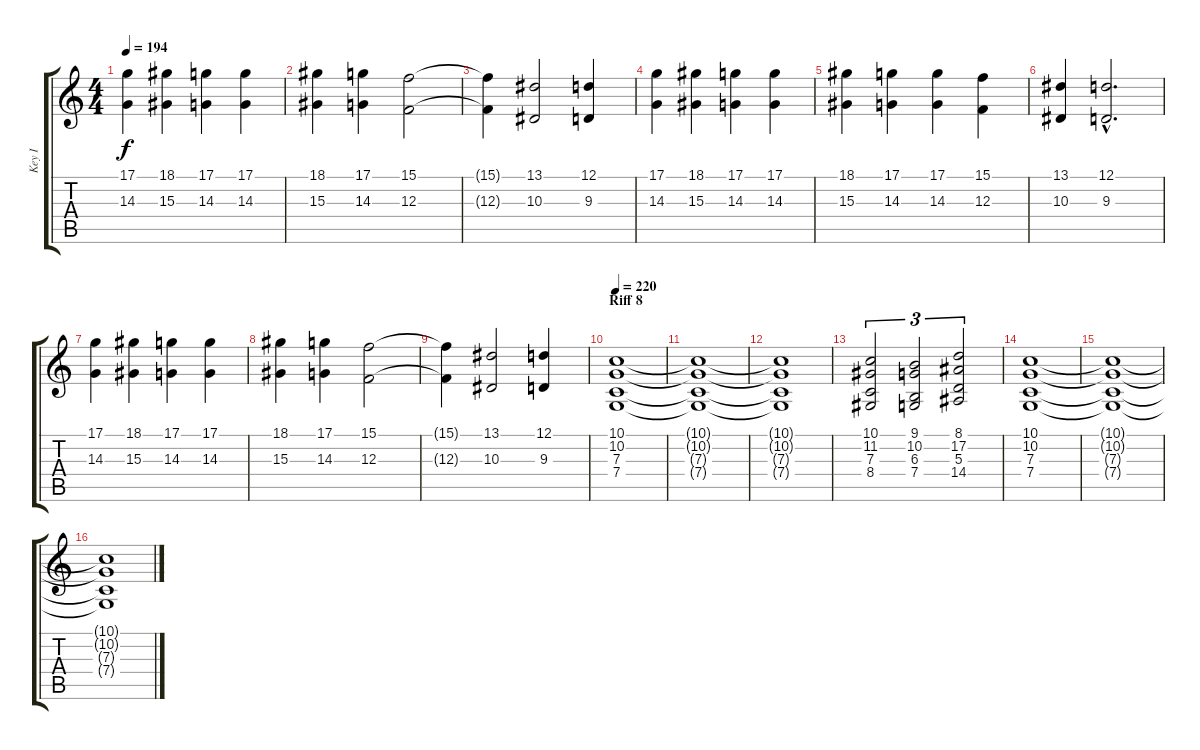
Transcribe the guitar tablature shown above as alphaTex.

\track ("Key I" "Key I") {instrument stringensemble1}
\staff {score tabs}
\tuning (D4 A3 F3 C3 G2 D2) {hide}
\ts (4 4)
\tempo 194
\clef g2
\ks c
(17.1 14.3).4{dy f} (18.1 15.3).4 (17.1 14.3).4 (17.1 14.3).4 |
(18.1 15.3).4 (17.1 14.3).4 (15.1 12.3).2 |
(15.1{t} 12.3{t}).4 (13.1 10.3).2 (12.1 9.3).4 |
(17.1 14.3).4 (18.1 15.3).4 (17.1 14.3).4 (17.1 14.3).4 |
(18.1 15.3).4 (17.1 14.3).4 (17.1 14.3).4 (15.1 12.3).4 |
(13.1 10.3).4 (12.1{hac} 9.3{hac}).2{d} |
(17.1 14.3).4 (18.1 15.3).4 (17.1 14.3).4 (17.1 14.3).4 |
(18.1 15.3).4 (17.1 14.3).4 (15.1 12.3).2 |
(15.1{t} 12.3{t}).4 (13.1 10.3).2 (12.1 9.3).4 |
\section ("" "Riff 8")
\tempo 220
(10.1 10.2 7.3 7.4).1 |
(10.1{t} 10.2{t} 7.3{t} 7.4{t}).1 |
(10.1{t} 10.2{t} 7.3{t} 7.4{t}).1 |
(10.1 11.2 7.3 8.4).2{tu (3 2)} (9.1 10.2 6.3 7.4).2{tu (3 2)} (8.1 17.2 5.3 14.4).2{tu (3 2)} |
(10.1 10.2 7.3 7.4).1 |
(10.1{t} 10.2{t} 7.3{t} 7.4{t}).1 |
(10.1{t} 10.2{t} 7.3{t} 7.4{t}).1
